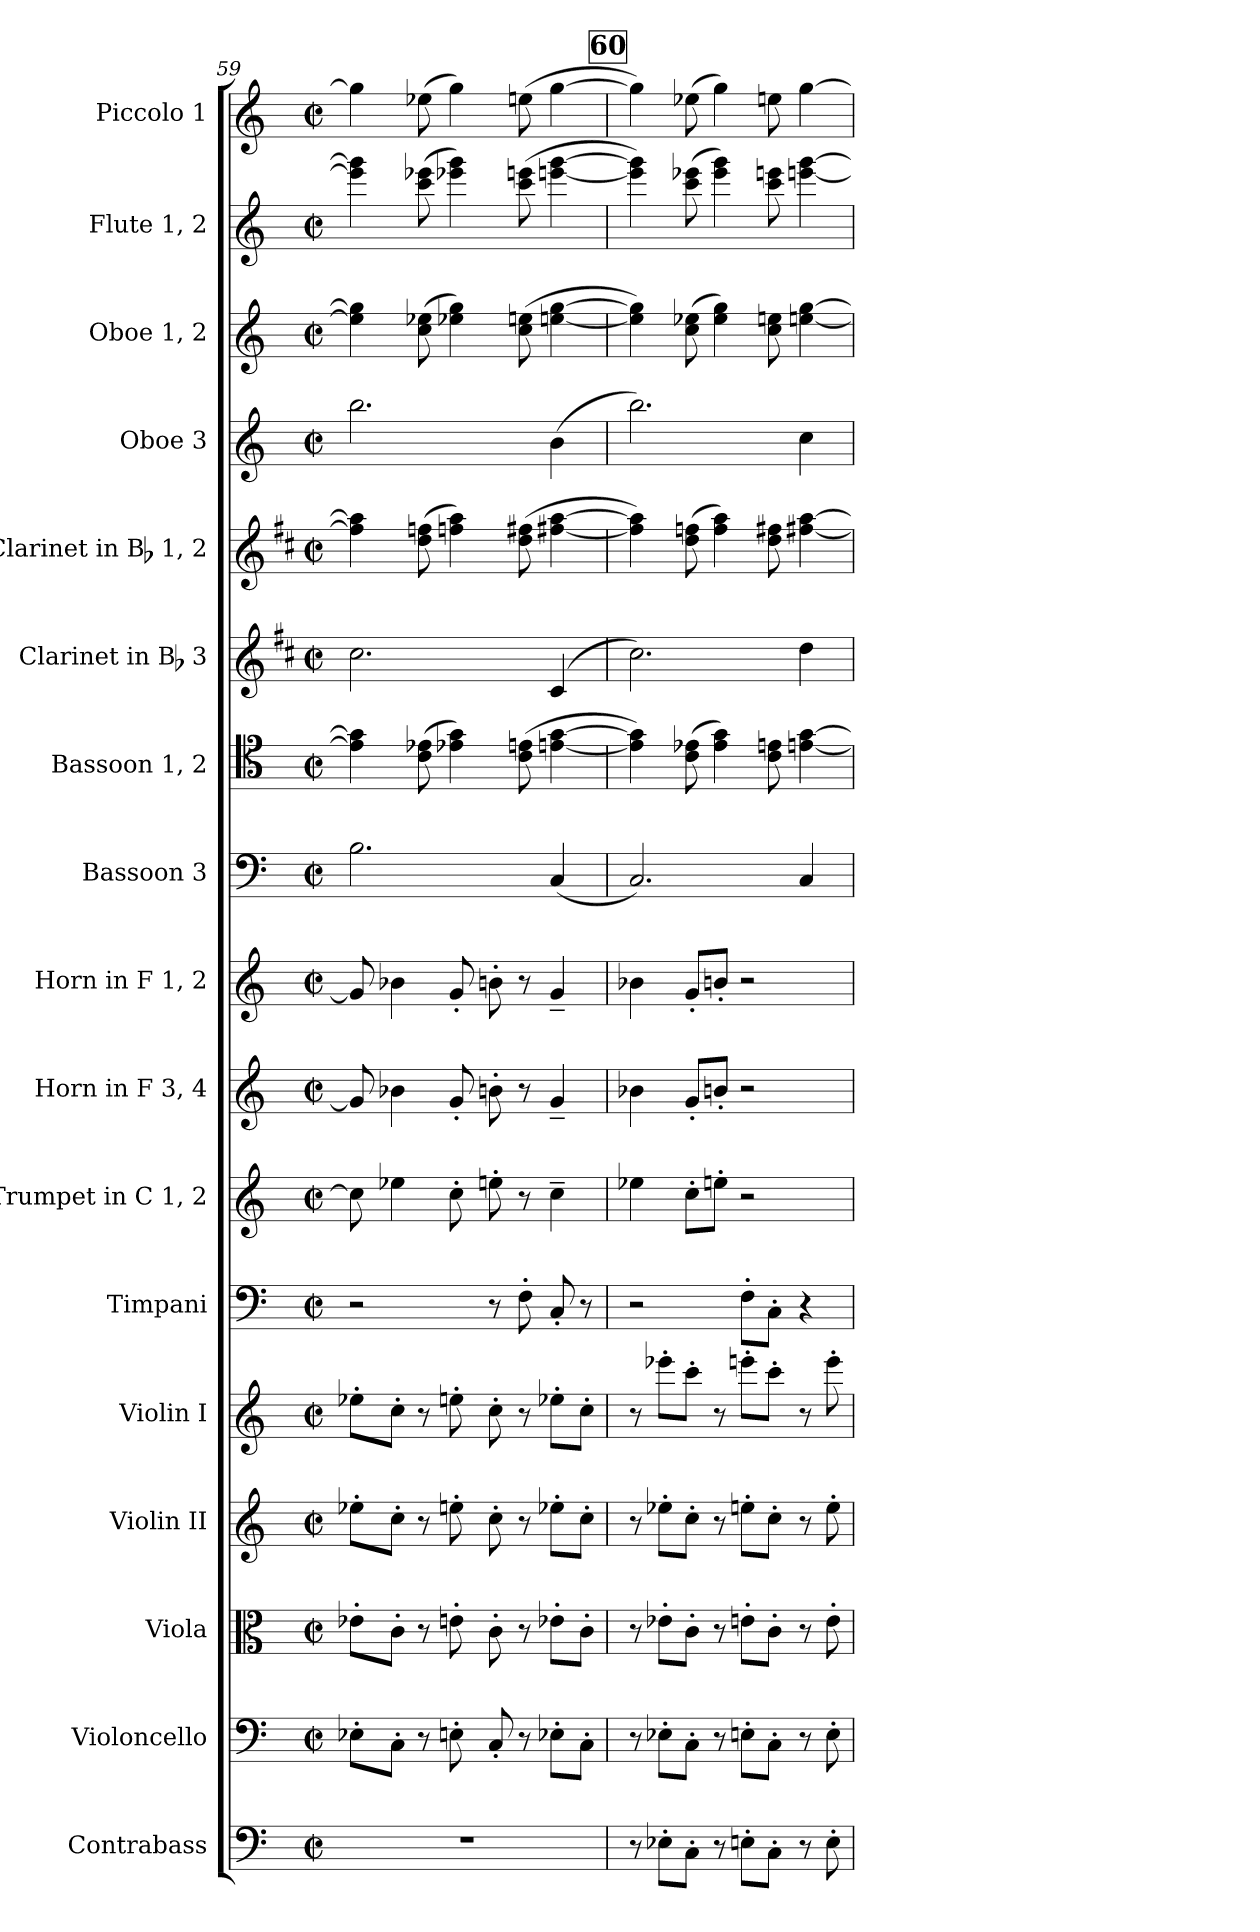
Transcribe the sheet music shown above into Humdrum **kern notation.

**kern	**kern	**kern	**kern	**kern	**kern	**kern	**kern	**kern	**kern	**kern	**kern	**kern	**kern	**kern	**kern	**kern
*part17	*part16	*part15	*part14	*part13	*part12	*part11	*part10	*part9	*part8	*part7	*part6	*part5	*part4	*part3	*part2	*part1
*staff17	*staff16	*staff15	*staff14	*staff13	*staff12	*staff11	*staff10	*staff9	*staff8	*staff7	*staff6	*staff5	*staff4	*staff3	*staff2	*staff1
*I"Contrabass	*I"Violoncello	*I"Viola	*I"Violin II	*I"Violin I	*I"Timpani	*I"Trumpet in C 1, 2	*I"Horn in F 3, 4	*I"Horn in F 1, 2	*I"Bassoon 3	*I"Bassoon 1, 2	*I"Clarinet in Bb 3	*I"Clarinet in Bb 1, 2	*I"Oboe 3	*I"Oboe 1, 2	*I"Flute 1, 2	*I"Piccolo 1
*I'cb	*I'vc	*I'vla	*I'vn	*I'vn	*I'timp	*I'tp	*	*	*I'bn	*I'bn	*I'cl	*I'cl	*I'ob	*I'ob	*I'fl	*I'picc
*clefF4	*clefF4	*clefC3	*clefG2	*clefG2	*clefF4	*clefG2	*clefG2	*clefG2	*clefF4	*clefC4	*clefG2	*clefG2	*clefG2	*clefG2	*clefG2	*clefG2
*ITrd7c12	*	*	*	*	*	*	*ITrd4c7	*ITrd4c7	*	*	*ITrd1c2	*ITrd1c2	*	*	*	*ITrd-7c-12
*k[]	*k[]	*k[]	*k[]	*k[]	*k[]	*k[]	*k[b-]	*k[b-]	*k[]	*k[]	*k[]	*k[]	*k[]	*k[]	*k[]	*k[]
*C:	*C:	*C:	*C:	*C:	*C:	*C:	*F:	*F:	*C:	*C:	*C:	*C:	*C:	*C:	*C:	*C:
*M2/2	*M2/2	*M2/2	*M2/2	*M2/2	*M2/2	*M2/2	*M2/2	*M2/2	*M2/2	*M2/2	*M2/2	*M2/2	*M2/2	*M2/2	*M2/2	*M2/2
*met(c|)	*met(c|)	*met(c|)	*met(c|)	*met(c|)	*met(c|)	*met(c|)	*met(c|)	*met(c|)	*met(c|)	*met(c|)	*met(c|)	*met(c|)	*met(c|)	*met(c|)	*met(c|)	*met(c|)
=59	=59	=59	=59	=59	=59	=59	=59	=59	=59	=59	=59	=59	=59	=59	=59	=59
1r	8E-X'L	8e-X'L	8ee-X'L	8ee-X'L	2r	8cc]	8c]	8c]	2.B	4e] 4g]	2.b	4ee] 4gg]	2.bb	4ee] 4gg]	4eee] 4ggg]	4ggg]
.	8C'J	8c'J	8cc'J	8cc'J	.	4ee-X	4e-X	4e-X	.	.	.	.	.	.	.	.
.	8r	8r	8r	8r	.	.	.	.	.	(8c 8e-X	.	(8cc 8ee-X	.	(8cc 8ee-X	(8ccc 8eee-X	(8eee-X
.	8En'	8en'	8een'	8een'	.	8cc'	8c'	8c'	.	4e-X 4g)	.	4ee-X 4gg)	.	4ee-X 4gg)	4eee-X 4ggg)	4ggg)
.	8C'	8c'	8cc'	8cc'	8r	8een'	8en'	8en'	.	.	.	.	.	.	.	.
.	8r	8r	8r	8r	8F'	8r	8r	8r	.	(8c 8en	.	(8cc 8een	.	(8cc 8een	(8ccc 8eeen	(8eeen
.	8E-X'L	8e-X'L	8ee-X'L	8ee-X'L	8C'	4cc~	4c~	4c~	(4C	[4en [4g	(4B	[4een [4gg	(4b	[4een [4gg	[4eeen [4ggg	[4ggg
.	8C'J	8c'J	8cc'J	8cc'J	8r	.	.	.	.	.	.	.	.	.	.	.
!!LO:REH:place=s1:t=60
=60	=60	=60	=60	=60	=60	=60	=60	=60	=60	=60	=60	=60	=60	=60	=60	=60
8r	8r	8r	8r	8r	2r	4ee-X	4e-X	4e-X	2.C)	4e] 4g])	2.b)	4ee] 4gg])	2.bb)	4ee] 4gg])	4eee] 4ggg])	4ggg])
8EE-X'L	8E-X'L	8e-X'L	8ee-X'L	8eee-X'L	.	.	.	.	.	.	.	.	.	.	.	.
8CC'J	8C'J	8c'J	8cc'J	8ccc'J	.	8cc'L	8c'L	8c'L	.	(8c 8e-X	.	(8cc 8ee-X	.	(8cc 8ee-X	(8ccc 8eee-X	(8eee-X
8r	8r	8r	8r	8r	.	8een'J	8en'J	8en'J	.	4e- 4g)	.	4ee- 4gg)	.	4ee- 4gg)	4eee- 4ggg)	4ggg)
8EEn'L	8En'L	8en'L	8een'L	8eeen'L	8F'L	2r	2r	2r	.	.	.	.	.	.	.	.
8CC'J	8C'J	8c'J	8cc'J	8ccc'J	8C'J	.	.	.	.	8c 8en	.	8cc 8een	.	8cc 8een	8ccc 8eeen	8eeen
8r	8r	8r	8r	8r	4r	.	.	.	4C	[4en [4g	4cc	[4een [4gg	4cc	[4een [4gg	[4eeen [4ggg	[4ggg
8EE'	8E'	8e'	8ee'	8eee'	.	.	.	.	.	.	.	.	.	.	.	.
=	=	=	=	=	=	=	=	=	=	=	=	=	=	=	=	=
*-	*-	*-	*-	*-	*-	*-	*-	*-	*-	*-	*-	*-	*-	*-	*-	*-
